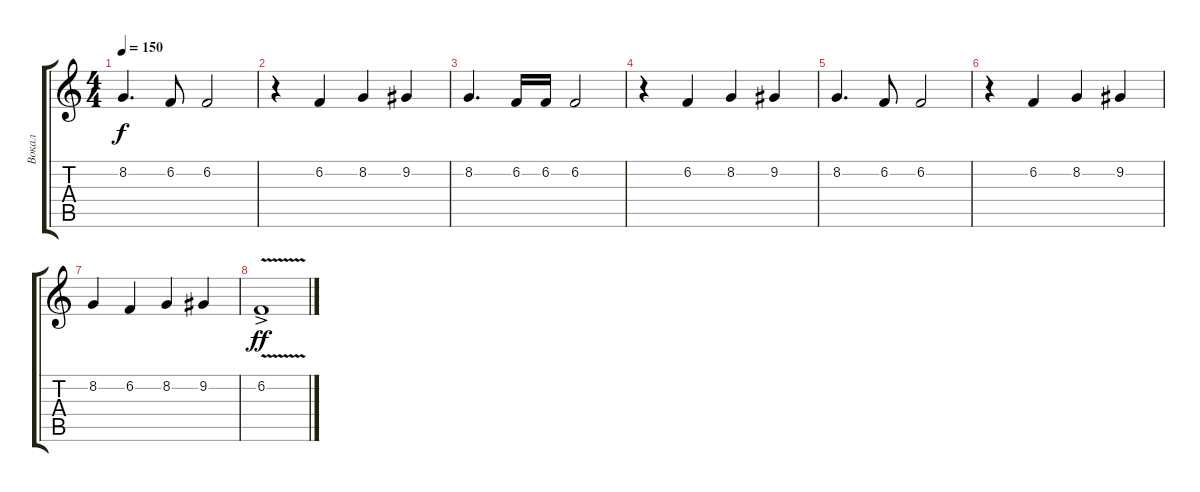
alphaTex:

\track ("Вокал" "Вокал") {instrument orchestralharp}
\staff {score tabs}
\tuning (E4 B3 G3 D3 A2 E2) {hide}
\ts (4 4)
\tempo 150
\clef g2
\ks c
8.2.4{d dy f} 6.2.8 6.2.2 |
r.4 6.2.4 8.2.4 9.2.4 |
8.2.4{d} 6.2.16 6.2.16 6.2.2 |
r.4 6.2.4 8.2.4 9.2.4 |
8.2.4{d} 6.2.8 6.2.2 |
r.4 6.2.4 8.2.4 9.2.4 |
8.2.4 6.2.4 8.2.4 9.2.4 |
6.2{v ac}.1{dy ff}
